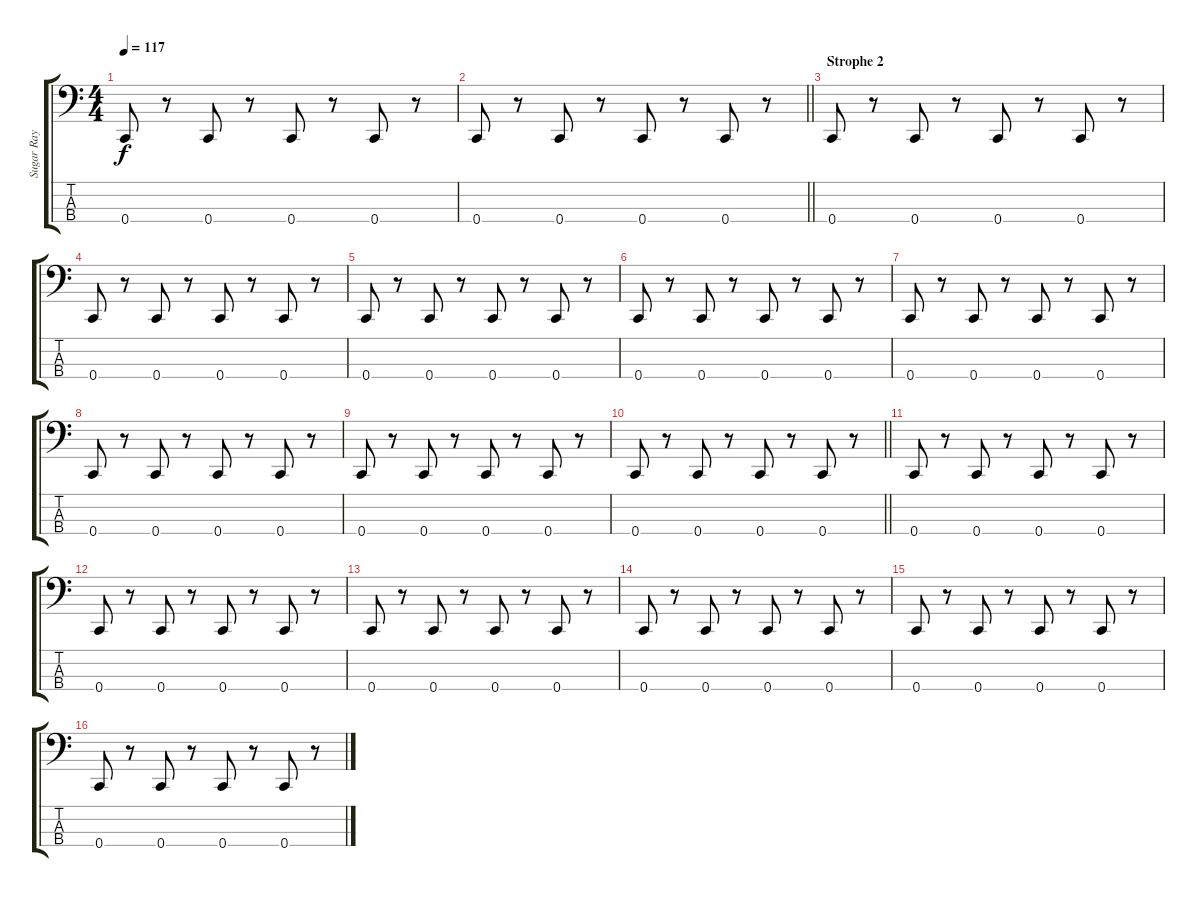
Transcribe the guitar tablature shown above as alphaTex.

\track ("Sugar Ray Runge" "Sugar Ray ") {instrument synthbass1}
\staff {score tabs}
\tuning (F2 C2 G1 C1) {hide}
\ts (4 4)
\section ("" "")
\tempo 117
\clef f4
\ks c
0.4.8{dy f} r.8 0.4.8 r.8 0.4.8 r.8 0.4.8 r.8 |
\barLineRight lightlight
0.4.8 r.8 0.4.8 r.8 0.4.8 r.8 0.4.8 r.8 |
\section ("" "Strophe 2")
0.4.8 r.8 0.4.8 r.8 0.4.8 r.8 0.4.8 r.8 |
0.4.8 r.8 0.4.8 r.8 0.4.8 r.8 0.4.8 r.8 |
0.4.8 r.8 0.4.8 r.8 0.4.8 r.8 0.4.8 r.8 |
0.4.8 r.8 0.4.8 r.8 0.4.8 r.8 0.4.8 r.8 |
0.4.8 r.8 0.4.8 r.8 0.4.8 r.8 0.4.8 r.8 |
0.4.8 r.8 0.4.8 r.8 0.4.8 r.8 0.4.8 r.8 |
0.4.8 r.8 0.4.8 r.8 0.4.8 r.8 0.4.8 r.8 |
\barLineRight lightlight
0.4.8 r.8 0.4.8 r.8 0.4.8 r.8 0.4.8 r.8 |
0.4.8 r.8 0.4.8 r.8 0.4.8 r.8 0.4.8 r.8 |
0.4.8 r.8 0.4.8 r.8 0.4.8 r.8 0.4.8 r.8 |
0.4.8 r.8 0.4.8 r.8 0.4.8 r.8 0.4.8 r.8 |
0.4.8 r.8 0.4.8 r.8 0.4.8 r.8 0.4.8 r.8 |
0.4.8 r.8 0.4.8 r.8 0.4.8 r.8 0.4.8 r.8 |
0.4.8 r.8 0.4.8 r.8 0.4.8 r.8 0.4.8 r.8
